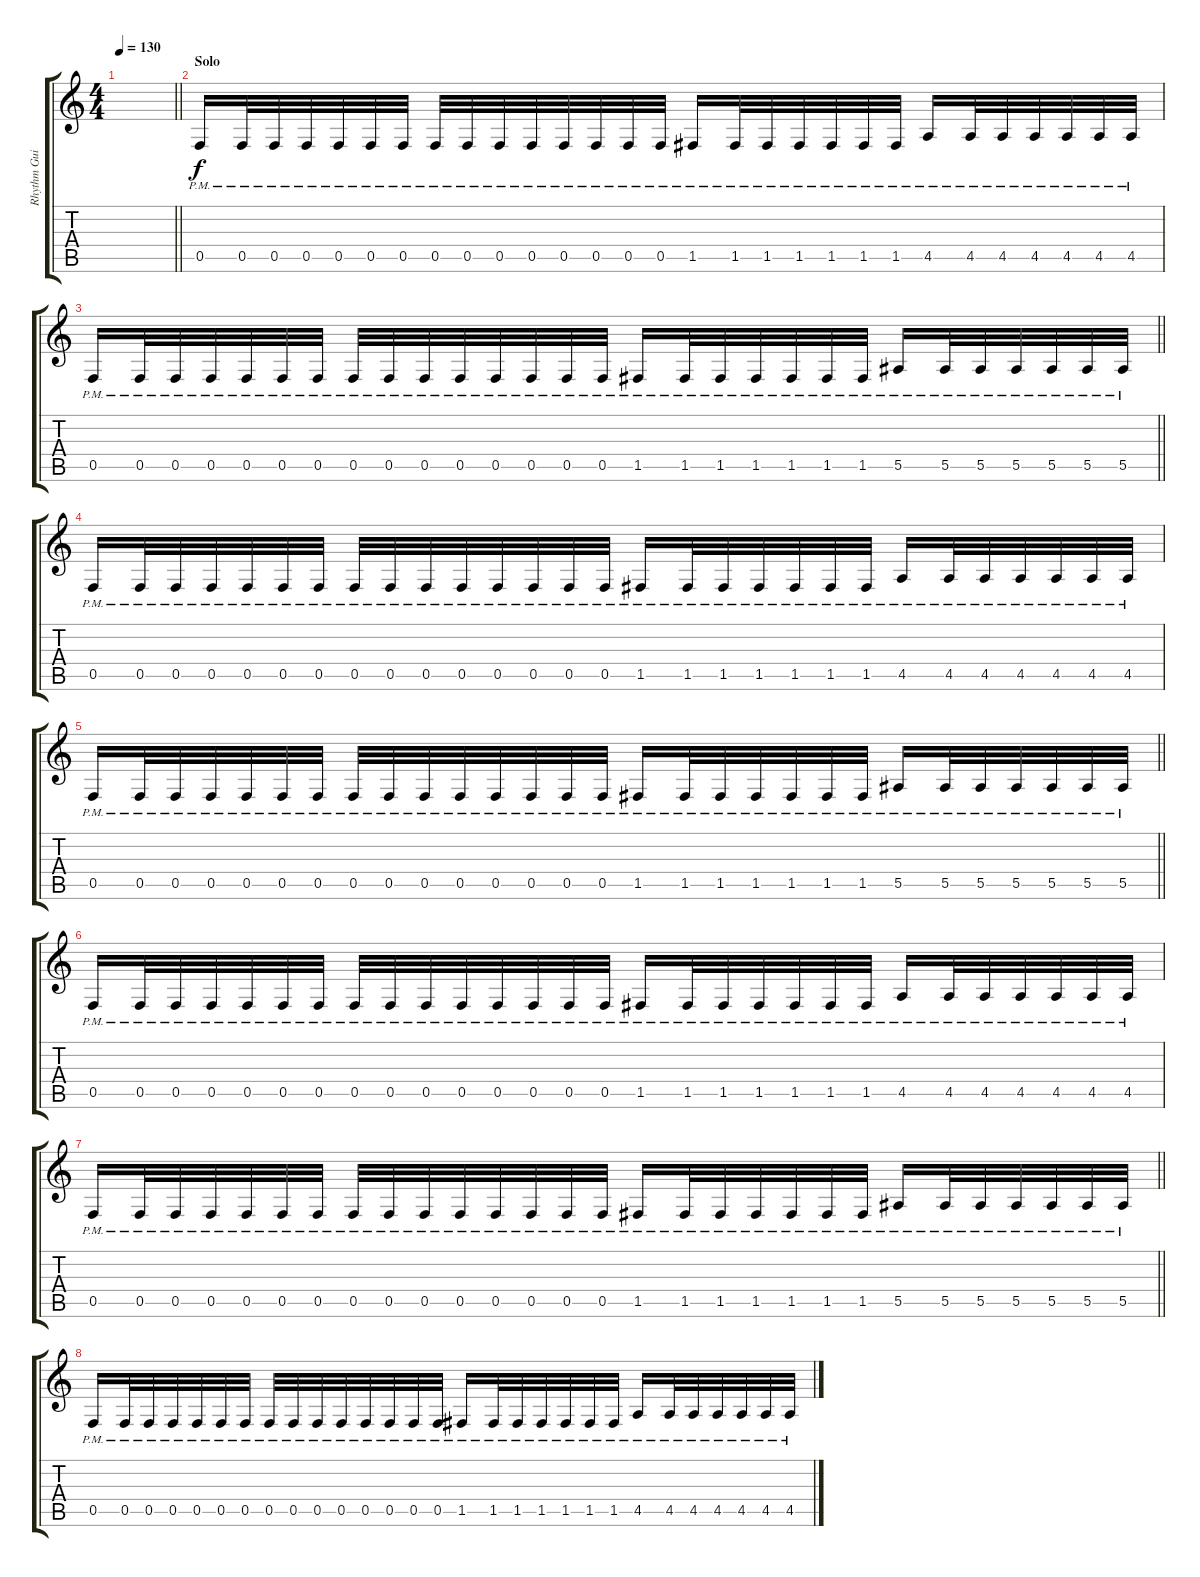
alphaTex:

\track ("Rhythm Guitar" "Rhythm Gui") {instrument distortionguitar}
\staff {score tabs}
\tuning (C4 G3 Eb3 Bb2 F2 C2) {hide}
\ts (4 4)
\tempo 130
\clef g2
\barLineRight lightlight
\ks c
|
\section ("" "Solo")
0.5{pm}.16 0.5{pm}.32 0.5{pm}.32 0.5{pm}.32 0.5{pm}.32 0.5{pm}.32 0.5{pm}.32 0.5{pm}.32 0.5{pm}.32 0.5{pm}.32 0.5{pm}.32 0.5{pm}.32 0.5{pm}.32 0.5{pm}.32 0.5{pm}.32 1.5{pm}.16 1.5{pm}.32 1.5{pm}.32 1.5{pm}.32 1.5{pm}.32 1.5{pm}.32 1.5{pm}.32 4.5{pm}.16 4.5{pm}.32 4.5{pm}.32 4.5{pm}.32 4.5{pm}.32 4.5{pm}.32 4.5{pm}.32 |
\barLineRight lightlight
0.5{pm}.16 0.5{pm}.32 0.5{pm}.32 0.5{pm}.32 0.5{pm}.32 0.5{pm}.32 0.5{pm}.32 0.5{pm}.32 0.5{pm}.32 0.5{pm}.32 0.5{pm}.32 0.5{pm}.32 0.5{pm}.32 0.5{pm}.32 0.5{pm}.32 1.5{pm}.16 1.5{pm}.32 1.5{pm}.32 1.5{pm}.32 1.5{pm}.32 1.5{pm}.32 1.5{pm}.32 5.5{pm}.16 5.5{pm}.32 5.5{pm}.32 5.5{pm}.32 5.5{pm}.32 5.5{pm}.32 5.5{pm}.32 |
0.5{pm}.16 0.5{pm}.32 0.5{pm}.32 0.5{pm}.32 0.5{pm}.32 0.5{pm}.32 0.5{pm}.32 0.5{pm}.32 0.5{pm}.32 0.5{pm}.32 0.5{pm}.32 0.5{pm}.32 0.5{pm}.32 0.5{pm}.32 0.5{pm}.32 1.5{pm}.16 1.5{pm}.32 1.5{pm}.32 1.5{pm}.32 1.5{pm}.32 1.5{pm}.32 1.5{pm}.32 4.5{pm}.16 4.5{pm}.32 4.5{pm}.32 4.5{pm}.32 4.5{pm}.32 4.5{pm}.32 4.5{pm}.32 |
\barLineRight lightlight
0.5{pm}.16 0.5{pm}.32 0.5{pm}.32 0.5{pm}.32 0.5{pm}.32 0.5{pm}.32 0.5{pm}.32 0.5{pm}.32 0.5{pm}.32 0.5{pm}.32 0.5{pm}.32 0.5{pm}.32 0.5{pm}.32 0.5{pm}.32 0.5{pm}.32 1.5{pm}.16 1.5{pm}.32 1.5{pm}.32 1.5{pm}.32 1.5{pm}.32 1.5{pm}.32 1.5{pm}.32 5.5{pm}.16 5.5{pm}.32 5.5{pm}.32 5.5{pm}.32 5.5{pm}.32 5.5{pm}.32 5.5{pm}.32 |
0.5{pm}.16 0.5{pm}.32 0.5{pm}.32 0.5{pm}.32 0.5{pm}.32 0.5{pm}.32 0.5{pm}.32 0.5{pm}.32 0.5{pm}.32 0.5{pm}.32 0.5{pm}.32 0.5{pm}.32 0.5{pm}.32 0.5{pm}.32 0.5{pm}.32 1.5{pm}.16 1.5{pm}.32 1.5{pm}.32 1.5{pm}.32 1.5{pm}.32 1.5{pm}.32 1.5{pm}.32 4.5{pm}.16 4.5{pm}.32 4.5{pm}.32 4.5{pm}.32 4.5{pm}.32 4.5{pm}.32 4.5{pm}.32 |
\barLineRight lightlight
0.5{pm}.16 0.5{pm}.32 0.5{pm}.32 0.5{pm}.32 0.5{pm}.32 0.5{pm}.32 0.5{pm}.32 0.5{pm}.32 0.5{pm}.32 0.5{pm}.32 0.5{pm}.32 0.5{pm}.32 0.5{pm}.32 0.5{pm}.32 0.5{pm}.32 1.5{pm}.16 1.5{pm}.32 1.5{pm}.32 1.5{pm}.32 1.5{pm}.32 1.5{pm}.32 1.5{pm}.32 5.5{pm}.16 5.5{pm}.32 5.5{pm}.32 5.5{pm}.32 5.5{pm}.32 5.5{pm}.32 5.5{pm}.32 |
0.5{pm}.16 0.5{pm}.32 0.5{pm}.32 0.5{pm}.32 0.5{pm}.32 0.5{pm}.32 0.5{pm}.32 0.5{pm}.32 0.5{pm}.32 0.5{pm}.32 0.5{pm}.32 0.5{pm}.32 0.5{pm}.32 0.5{pm}.32 0.5{pm}.32 1.5{pm}.16 1.5{pm}.32 1.5{pm}.32 1.5{pm}.32 1.5{pm}.32 1.5{pm}.32 1.5{pm}.32 4.5{pm}.16 4.5{pm}.32 4.5{pm}.32 4.5{pm}.32 4.5{pm}.32 4.5{pm}.32 4.5{pm}.32
